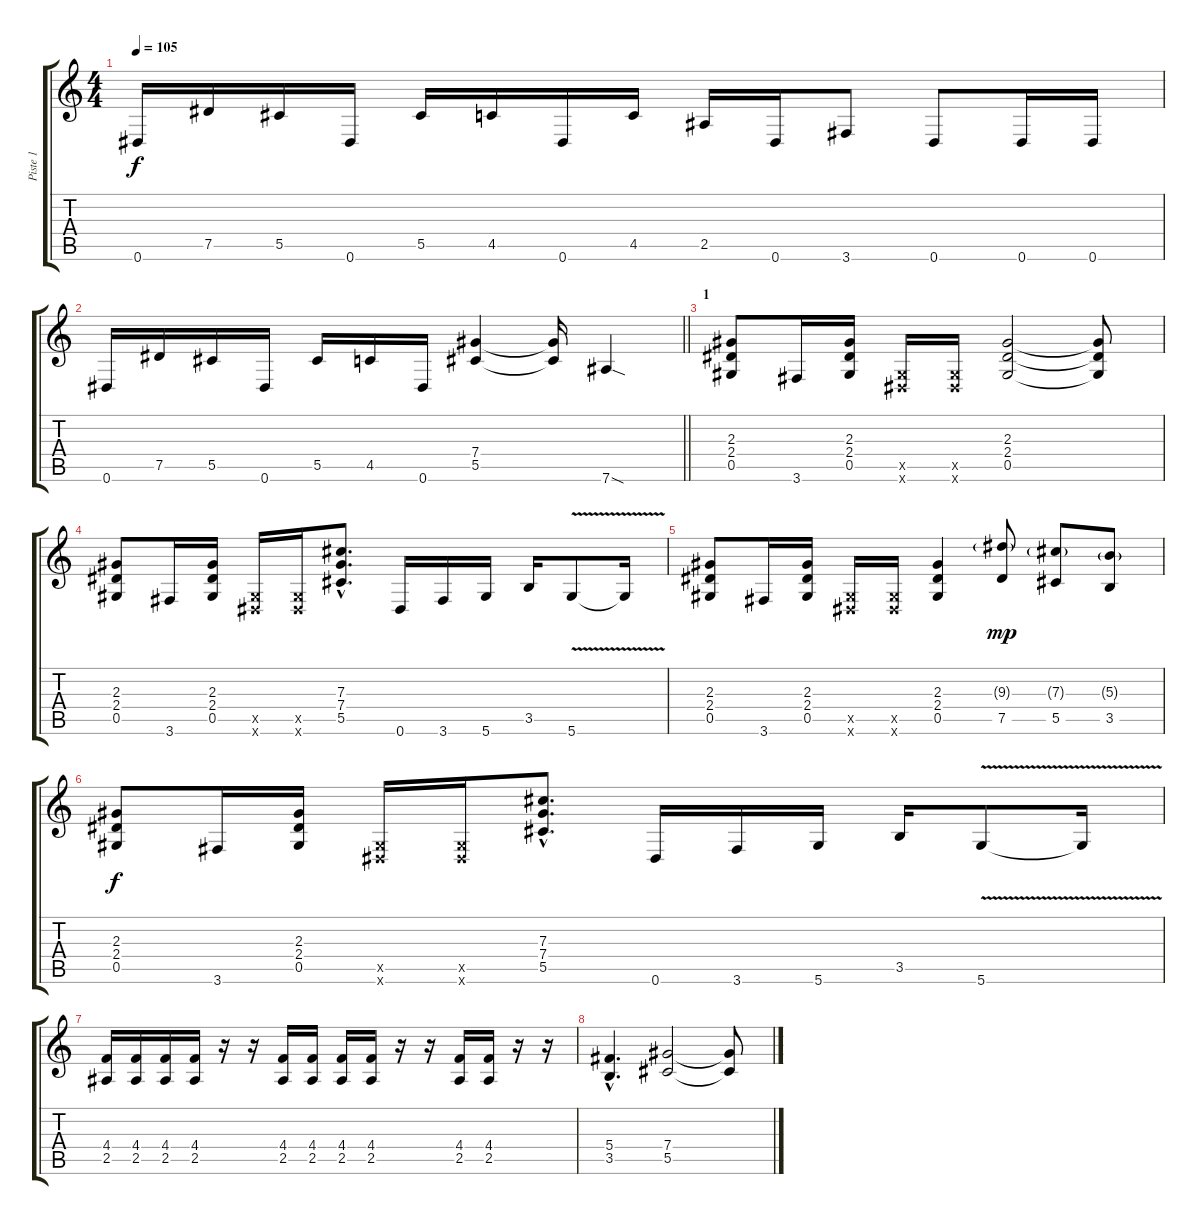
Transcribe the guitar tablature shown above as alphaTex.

\track ("Piste 1" "Piste 1") {instrument distortionguitar}
\staff {score tabs}
\tuning (Eb4 Bb3 Gb3 Db3 Ab2 Eb2) {hide}
\ts (4 4)
\tempo 105
\clef g2
\ks c
0.6.16{dy f} 7.5.16 5.5.16 0.6.16 5.5.16 4.5.16 0.6.16 4.5.16 2.5.16 0.6.16 3.6.8 0.6.8 0.6.16 0.6.16 |
\barLineRight lightlight
0.6.16 7.5.16 5.5.16 0.6.16 5.5.16 4.5.16 0.6.16 (7.4 5.5).4 (7.4{t} 5.5{t}).16 7.6{sod}.4 |
\section ("" "1")
(2.3 2.4 0.5).8 3.6.16 (2.3 2.4 0.5).16 (0.5{x} 0.6{x}).16 (0.5{x} 0.6{x}).16 (2.3 2.4 0.5).2 (2.3{t} 2.4{t} 0.5{t}).8 |
(2.3 2.4 0.5).8 3.6.16 (2.3 2.4 0.5).16 (0.5{x} 0.6{x}).16 (0.5{x} 0.6{x}).16 (7.3{hac} 7.4{hac} 5.5{hac}).8{d} 0.6.16 3.6.16 5.6.16 3.5.16 5.6{v}.8 5.6{t}.16 |
(2.3 2.4 0.5).8 3.6.16 (2.3 2.4 0.5).16 (0.5{x} 0.6{x}).16 (0.5{x} 0.6{x}).16 (2.3 2.4 0.5).4 (9.3{g} 7.5).8{dy mp} (7.3{g} 5.5).8 (5.3{g} 3.5).8 |
(2.3 2.4 0.5).8{dy f} 3.6.16 (2.3 2.4 0.5).16 (0.5{x} 0.6{x}).16 (0.5{x} 0.6{x}).16 (7.3{hac} 7.4{hac} 5.5{hac}).8{d} 0.6.16 3.6.16 5.6.16 3.5.16 5.6{v}.8 5.6{t}.16 |
(4.4 2.5).16 (4.4 2.5).16 (4.4 2.5).16 (4.4 2.5).16 r.16 r.16 (4.4 2.5).16 (4.4 2.5).16 (4.4 2.5).16 (4.4 2.5).16 r.16 r.16 (4.4 2.5).16 (4.4 2.5).16 r.16 r.16 |
(5.4{hac} 3.5{hac}).4{d} (7.4 5.5).2 (7.4{t} 5.5{t}).8
